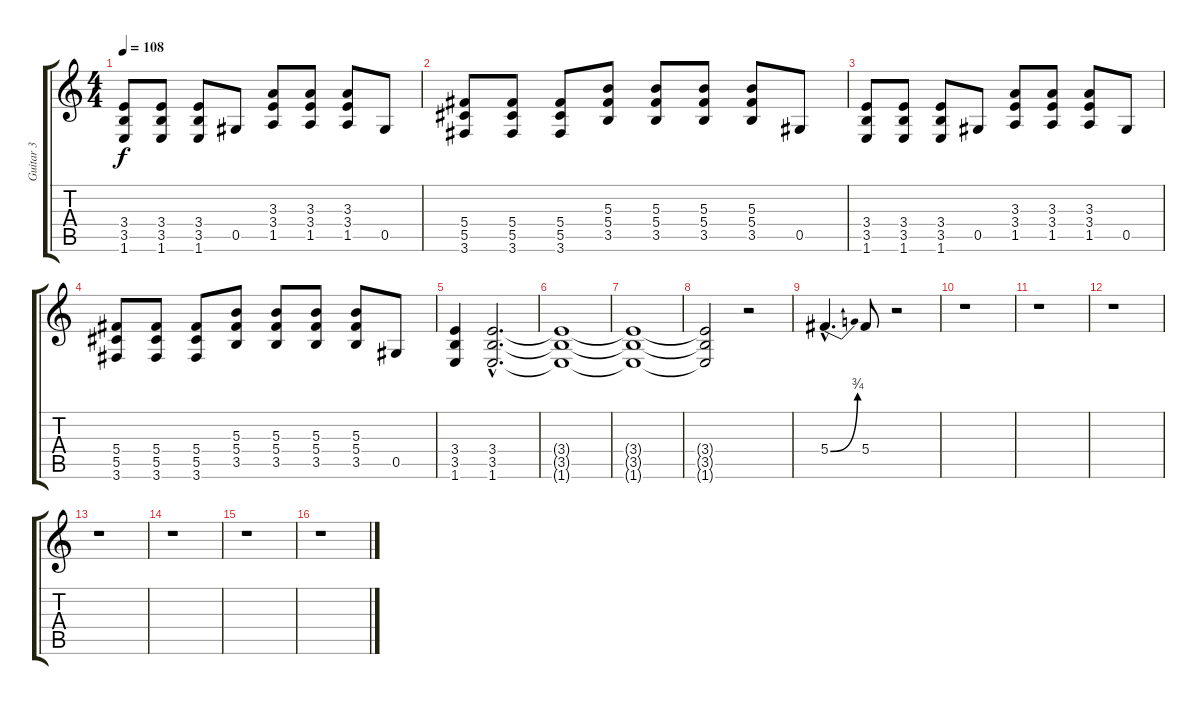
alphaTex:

\track ("Guitar 3" "Guitar 3") {instrument electricguitarclean}
\staff {score tabs}
\tuning (Eb4 Bb3 Gb3 Db3 Ab2 Eb2) {hide}
\ts (4 4)
\tempo 108
\clef g2
\ks c
(3.4 3.5 1.6).8{dy f} (3.4 3.5 1.6).8 (3.4 3.5 1.6).8 0.5.8 (3.3 3.4 1.5).8 (3.3 3.4 1.5).8 (3.3 3.4 1.5).8 0.5.8 |
(5.4 5.5 3.6).8 (5.4 5.5 3.6).8 (5.4 5.5 3.6).8 (5.3 5.4 3.5).8 (5.3 5.4 3.5).8 (5.3 5.4 3.5).8 (5.3 5.4 3.5).8 0.5.8 |
(3.4 3.5 1.6).8 (3.4 3.5 1.6).8 (3.4 3.5 1.6).8 0.5.8 (3.3 3.4 1.5).8 (3.3 3.4 1.5).8 (3.3 3.4 1.5).8 0.5.8 |
(5.4 5.5 3.6).8 (5.4 5.5 3.6).8 (5.4 5.5 3.6).8 (5.3 5.4 3.5).8 (5.3 5.4 3.5).8 (5.3 5.4 3.5).8 (5.3 5.4 3.5).8 0.5.8 |
(3.4 3.5 1.6).4 (3.4{hac} 3.5{hac} 1.6{hac}).2{d} |
(3.4{t} 3.5{t} 1.6{t}).1 |
(3.4{t} 3.5{t} 1.6{t}).1 |
(3.4{t} 3.5{t} 1.6{t}).2 r.2 |
5.4{be (bend 0 0 60 3) hac}.4{d} 5.4.8 r.2 |
r.1 |
r.1 |
r.1 |
r.1 |
r.1 |
r.1 |
r.1
